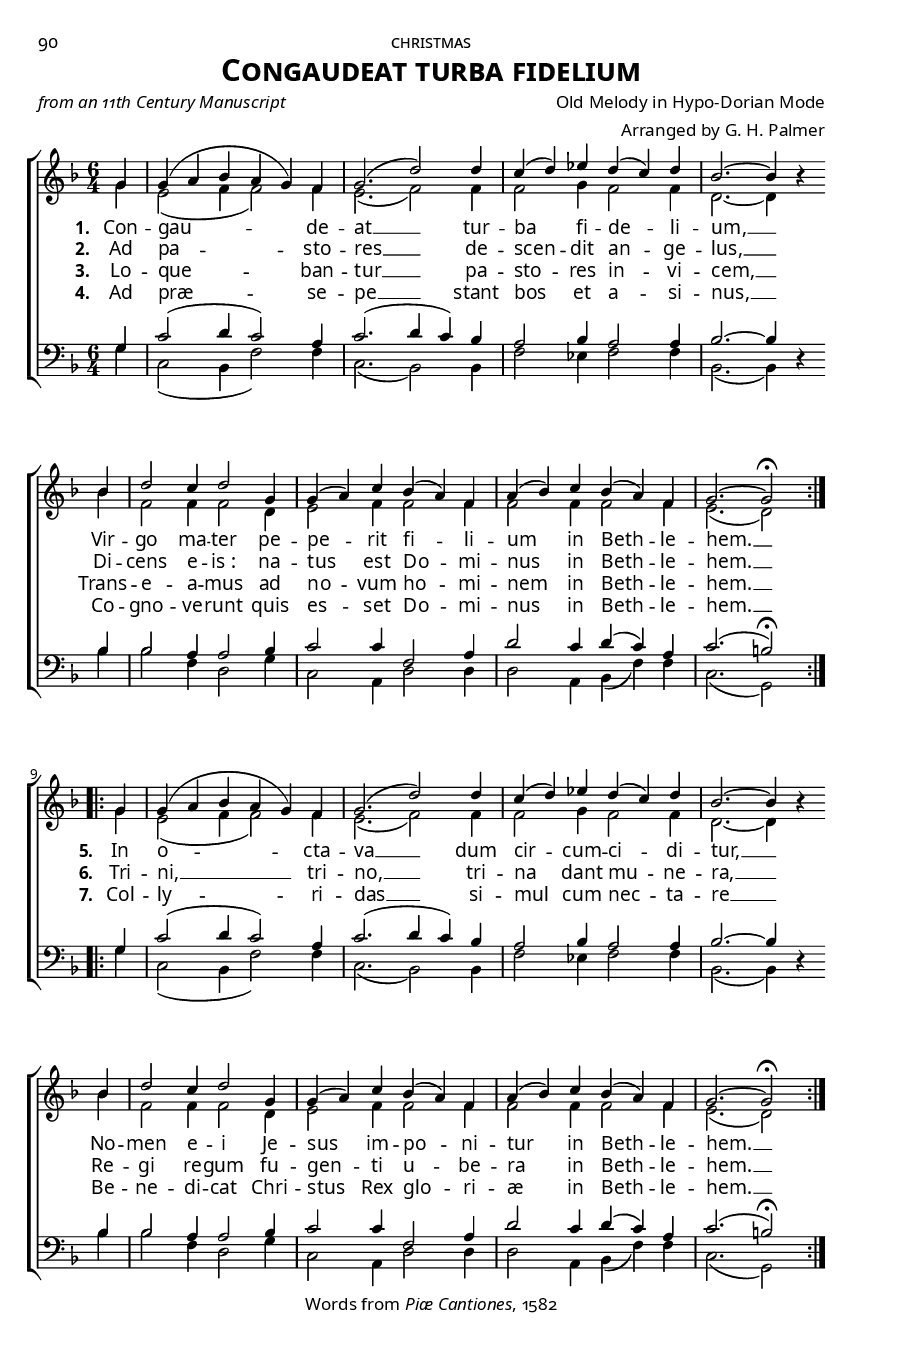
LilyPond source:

\version "2.14.2"
\include "util.ly"
\paper {
  print-all-headers = ##t
  paper-height = 9\in
  paper-width = 6\in
  indent = 0\in
  %system-system-spacing = #'((basic-distance . 10) (padding . 0))
  %score-markup-spacing =
  %  #'((basic-distance . 0)
  %     (minimum-distance . 0)
  %     (padding . -11)
  %     (stretchability . 100))
  system-system-spacing =
    #'((basic-distance . 0)
       (minimum-distance . 0)
       (padding . -1)
       (stretchability . 100))
  ragged-last-bottom = ##f
  ragged-bottom = ##f
  two-sided = ##t
  inner-margin = 0.5\in
  outer-margin = 0.25\in
  top-margin = 0.25\in
  bottom-margin = 0.25\in
  first-page-number = #090
  print-first-page-number = ##t
  headerLine = \markup{\override #'(font-name . "Garamond Premier Pro") \smallCapsOldStyle"christmas"}
  oddHeaderMarkup = \markup\fill-line{
     \override #'(font-name . "Garamond Premier Pro")\abs-fontsize #8.5
     \combine 
        \fill-line{"" \on-the-fly #print-page-number-check-first
        \oldStylePageNum""
        }
        \fill-line{\headerLine}
  }
  evenHeaderMarkup = \markup {
     \override #'(font-name . "Garamond Premier Pro")\abs-fontsize #8.5
     \combine
        \on-the-fly #print-page-number-check-first
        \oldStylePageNum""
        \fill-line{\headerLine}
  }
}

#(set-global-staff-size 15) \paper{ #(define fonts (make-pango-font-tree "GoudyOlSt BT" "Garamond Premier Pro" "Garamond Premier Pro" (/ 15 20))) }
global = {
  \key f \major
  \time 6/4
}

sopMusic = \relative c'' {
  \repeat volta 2 {
    \partial 4 g4 |
    g( a bes a g) f |
    g2.( d'2)  d4 |
    c( d) ees d( c) d |
    bes2.~ bes4 bes\rest \bar""\break bes |
    
    d2 c4 d2 g,4 |
    g( a) c bes( a) f |
    a( bes) c bes( a) f |
    \partial 4*5 g2.~ g2\fermata \break 
  }
}
sopWords = \lyricmode {
  
}

altoMusic = \relative c'' {
  g4 |
  e2( f4 f2) f4 |
  e2.( f2) f4 |
  f2 g4 f2 f4 |
  d2.~ d4 s4 bes' |
  
  f2 f4 f2 d4 |
  e2 f4 f2 f4 |
  f2 f4 f2 f4 |
  e2.( d2)
}
altoWords = \lyricmode {
  \dropLyricsIX
  \set stanza = #"1. "
  Con -- gau -- de -- at __ tur -- ba fi -- de -- li -- um, __
  Vir -- go ma -- ter pe -- pe -- rit fi -- li -- um
  in Beth -- le -- hem. __
  
  
  \set stanza = #"5. "
  In o -- cta -- va __ dum cir -- cum -- ci -- di -- tur, __
  No -- men e -- i Je -- sus im -- po -- ni -- tur
  in Beth -- le -- hem. __
}
altoWordsII = \lyricmode {
  \dropLyricsIX
%\markup\italic
  \set stanza = #"2. "  
  Ad pa -- sto -- res __ de -- scen -- dit an -- ge -- lus, __
  Di -- cens e -- is_: na -- tus est Do -- mi -- nus
  in Beth -- le -- hem. __
  
  
  \set stanza = #"6. "
  Tri -- ni, __ tri -- no, __ tri -- na dant mu -- ne -- ra, __
  Re -- gi re -- gum fu -- gen -- ti u -- be -- ra
  in Beth -- le -- hem. __
}
altoWordsIII = \lyricmode {
  \dropLyricsIX
  \set stanza = #"3. "
  Lo -- que -- ban -- tur __ pa -- sto -- res in -- vi -- cem, __
  Trans -- e -- a -- mus ad no -- vum ho -- mi -- nem
  in Beth -- le -- hem. __
  
  
  \set stanza = #"7. "
  Col -- ly -- ri -- das __ si -- mul cum nec -- ta -- re __
  Be -- ne -- di -- cat Chri -- stus Rex glo -- ri -- æ
  in Beth -- le -- hem. __
}
altoWordsIV = \lyricmode {
  \dropLyricsIX
  \set stanza = #"4. "
  Ad præ -- se -- pe __ stant bos et a -- si -- nus, __
  Co -- gno -- ve -- runt quis es -- set Do -- mi -- nus
  in Beth -- le -- hem. __
}
altoWordsV = \lyricmode {
}
altoWordsVI = \lyricmode {
}
altoWordsVII = \lyricmode {
}
tenorMusic = \relative c' {
  g4 |
  c2( d4 c2) a4 |
  c2.( d4 c4) bes |
  a2 bes4 a2 a4 |
  bes2.~ bes4 s4 bes |
  
  bes2 a4 a2 bes4 |
  c2 c4 f,2 a4 |
  d2 c4 d( c) a |
  c2.( b2\fermata)
}
tenorWords = \lyricmode {

}

bassMusic = \relative c' {
  g4 |
  c,2( bes4 f'2) f4 |
  c2.( bes2) bes4 |
  f'2 ees4 f2 f4 |
  bes,2.( bes4) d4\rest bes'4 |
  
  bes2 f4 d2 g4 |
  c,2 a4 d2 d4 |
  d2 a4 bes( f') f |
  c2.( g2)
}
bassWords = \lyricmode {

}

pianoRH = \relative c' {
  
}
pianoLH = \relative c' {
  
}

\score {
  <<
   \new ChoirStaff <<
%    \new Lyrics = sopranos { s1 }
    \new Staff = women <<
      \new Voice = "sopranos" {
        \voiceOne
        << \global \repeat unfold2\sopMusic >>
      }
      \new Voice = "altos" {
        \voiceTwo
        << \global \repeat unfold2\altoMusic >>
      }
    >>
    \new Staff = men <<
      \clef bass
      \new Voice = "tenors" {
        \voiceOne
        << \global \repeat unfold2\tenorMusic >>
      }
      \new Voice = "basses" {
        \voiceTwo << \global \repeat unfold2\bassMusic >>
      }
    >>
%    \new Lyrics = basses { s1 }
%    \context Lyrics = sopranos \lyricsto sopranos \sopWords
    \new Lyrics = "altosVII"  \with { alignBelowContext = #"women" } \lyricsto "sopranos" \altoWordsVII
    \new Lyrics = "altosVI"  \with { alignBelowContext = #"women" } \lyricsto "sopranos" \altoWordsVI
    \new Lyrics = "altosV"  \with { alignBelowContext = #"women" } \lyricsto "sopranos" \altoWordsV
    \new Lyrics = "altosIV"  \with { alignBelowContext = #"women" } \lyricsto "sopranos" \altoWordsIV
    \new Lyrics = "altosIII"  \with { alignBelowContext = #"women" } \lyricsto "sopranos" \altoWordsIII
    \new Lyrics = "altosII"  \with { alignBelowContext = #"women" } \lyricsto "sopranos" \altoWordsII
    \new Lyrics = "altos"  \with { alignBelowContext = #"women" \override VerticalAxisGroup #'nonstaff-relatedstaff-spacing = #'((padding . -0.5))} \lyricsto "sopranos" \altoWords
    \context Lyrics = tenors \lyricsto tenors \tenorWords
%    \context Lyrics = basses \lyricsto basses \bassWords
   >>
%    \new PianoStaff << \new Staff { \new Voice { \pianoRH } } \new Staff { \clef "bass" \pianoLH } >>
  >>
  \layout {
    \context {
      \Score
      %\override SpacingSpanner #'base-shortest-duration = #(ly:make-moment 1 8)
      %\override SpacingSpanner #'common-shortest-duration = #(ly:make-moment 1 4)
    }
    \context {
      % a little smaller so lyrics
      % can be closer to the staff
      \Staff
      \override VerticalAxisGroup #'minimum-Y-extent = #'(-3 . 3)
    }
  }
  \header {
    title = \markup{\override #'(font-name . "Garamond Premier Pro Semibold"){ \abs-fontsize #15 \smallCapsOldStyle"Congaudeat turba fidelium"}}
    poet = \markup\concat{\italic \oldStyleNum"from an 11th Century Manuscript"}
    composer = \markup\oldStyleNum"Old Melody in Hypo-Dorian Mode"
    arranger = \markup\oldStyleNum"Arranged by G. H. Palmer"
  }
}
\header {
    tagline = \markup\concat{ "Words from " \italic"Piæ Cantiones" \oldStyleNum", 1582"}
  }
